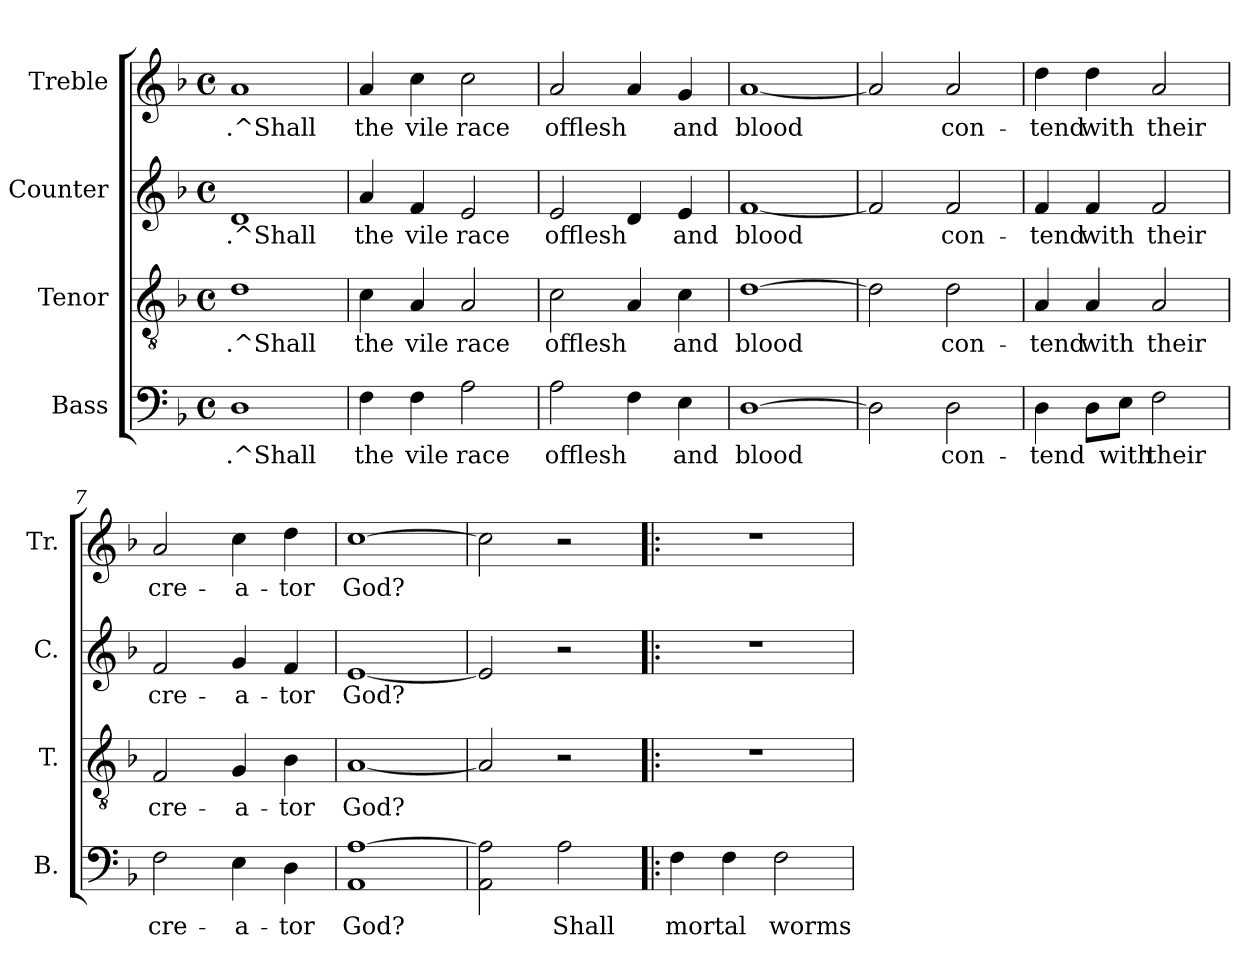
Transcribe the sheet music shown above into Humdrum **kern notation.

**kern	**text	**kern	**text	**kern	**text	**kern	**text
*part4	*part4	*part3	*part3	*part2	*part2	*part1	*part1
*staff4	*staff4	*staff3	*staff3	*staff2	*staff2	*staff1	*staff1
*I"Bass	*	*I"Tenor	*	*I"Counter	*	*I"Treble	*
*I'B.	*	*I'T.	*	*I'C.	*	*I'Tr.	*
!!LO:PB:g=z
*stria5	*	*stria5	*	*stria5	*	*stria5	*
*clefF4	*	*clefGv2	*	*clefG2	*	*clefG2	*
*k[b-]	*	*k[b-]	*	*k[b-]	*	*k[b-]	*
*F:	*	*F:	*	*F:	*	*F:	*
*M4/4	*	*M4/4	*	*M4/4	*	*M4/4	*
*met(c)	*	*met(c)	*	*met(c)	*	*met(c)	*
=1	=1	=1	=1	=1	=1	=1	=1
!	!LO:LY:b:rj	!	!LO:LY:b:rj	!	!LO:LY:b:rj	!	!LO:LY:b:rj
1D	.^Shall	1d	.^Shall	1d	.^Shall	1a	.^Shall
=2	=2	=2	=2	=2	=2	=2	=2
!	!LO:LY:b:rj	!	!LO:LY:b:rj	!	!LO:LY:b:rj	!	!LO:LY:b:rj
4F\	the	4c\	the	4a/	the	4a/	the
!	!LO:LY:b:rj	!	!LO:LY:b:rj	!	!LO:LY:b:rj	!	!LO:LY:b:rj
4F\	vile	4A/	vile	4f/	vile	4cc\	vile
!	!LO:LY:b:rj	!	!LO:LY:b:rj	!	!LO:LY:b:rj	!	!LO:LY:b:rj
2A\	race	2A/	race	2e/	race	2cc\	race
=3	=3	=3	=3	=3	=3	=3	=3
!	!LO:LY:b:rj	!	!LO:LY:b:rj	!	!LO:LY:b:rj	!	!LO:LY:b:rj
2A\	offlesh	2c\	offlesh	2e/	offlesh	2a/	offlesh
!	!LO:LY:b:rj	!	!LO:LY:b:rj	!	!LO:LY:b:rj	!	!LO:LY:b:rj
4F\	.	4A/	.	4d/	.	4a/	.
!	!LO:LY:b:rj	!	!LO:LY:b:rj	!	!LO:LY:b:rj	!	!LO:LY:b:rj
4E\	and	4c\	and	4e/	and	4g/	and
=4	=4	=4	=4	=4	=4	=4	=4
!	!LO:LY:b:rj	!	!LO:LY:b:rj	!	!LO:LY:b:rj	!	!LO:LY:b:rj
[>1D	blood	[>1d	blood	[<1f	blood	[<1a	blood
=5	=5	=5	=5	=5	=5	=5	=5
!	!LO:LY:b:rj	!	!LO:LY:b:rj	!	!LO:LY:b:rj	!	!LO:LY:b:rj
2D\]	.	2d\]	.	2f/]	.	2a>/]	.
!	!LO:LY:b:rj	!	!LO:LY:b:rj	!	!LO:LY:b:rj	!	!LO:LY:b:rj
2D\	con-	2d\	con-	2f/	con-	2a/	con-
=6	=6	=6	=6	=6	=6	=6	=6
!	!LO:LY:b:rj	!	!LO:LY:b:rj	!	!LO:LY:b:rj	!	!LO:LY:b:rj
4D\	-tend	4A/	-tend	4f/	-tend	4dd\	-tend
!	!LO:LY:b:rj	!	!LO:LY:b:rj	!	!LO:LY:b:rj	!	!LO:LY:b:rj
8D\L	.	4A/	with	4f/	with	4dd\	with
!	!LO:LY:b:rj	!	!	!	!	!	!
8E\J	with	.	.	.	.	.	.
!	!LO:LY:b:rj	!	!LO:LY:b:rj	!	!LO:LY:b:rj	!	!LO:LY:b:rj
2F\	their	2A/	their	2f/	their	2a/	their
=7	=7	=7	=7	=7	=7	=7	=7
!	!LO:LY:b:rj	!	!LO:LY:b:rj	!	!LO:LY:b:rj	!	!LO:LY:b:rj
2F\	cre-	2F/	cre-	2f/	cre-	2a/	cre-
!	!LO:LY:b:rj	!	!LO:LY:b:rj	!	!LO:LY:b:rj	!	!LO:LY:b:rj
4E\	-a-	4G/	-a-	4g/	-a-	4cc\	-a-
!	!LO:LY:b:rj	!	!LO:LY:b:rj	!	!LO:LY:b:rj	!	!LO:LY:b:rj
4D\	-tor	4B-\	-tor	4f/	-tor	4dd\	-tor
=8	=8	=8	=8	=8	=8	=8	=8
!	!LO:LY:b:rj	!	!LO:LY:b:rj	!	!LO:LY:b:rj	!	!LO:LY:b:rj
[>1A 1AA	God?	[<1A	God?	[<1e	God?	[>1cc	God?
=9	=9	=9	=9	=9	=9	=9	=9
!	!LO:LY:b:rj	!	!LO:LY:b:rj	!	!LO:LY:b:rj	!	!LO:LY:b:rj
2A\] 2AA\	.	2A/]	.	2e/]	.	2cc\]	.
!	!LO:LY:b:rj	!	!	!	!	!	!
2A\	Shall	2r	.	2r	.	2r	.
=10!|:	=10!|:	=10!|:	=10!|:	=10!|:	=10!|:	=10!|:	=10!|:
!	!LO:LY:b:rj	!	!	!	!	!	!
4F\	mortal	1r	.	1r	.	1r	.
!	!LO:LY:b:rj	!	!	!	!	!	!
4F\	.	.	.	.	.	.	.
!	!LO:LY:b:rj	!	!	!	!	!	!
2F\	worms	.	.	.	.	.	.
=	=	=	=	=	=	=	=
*-	*-	*-	*-	*-	*-	*-	*-
